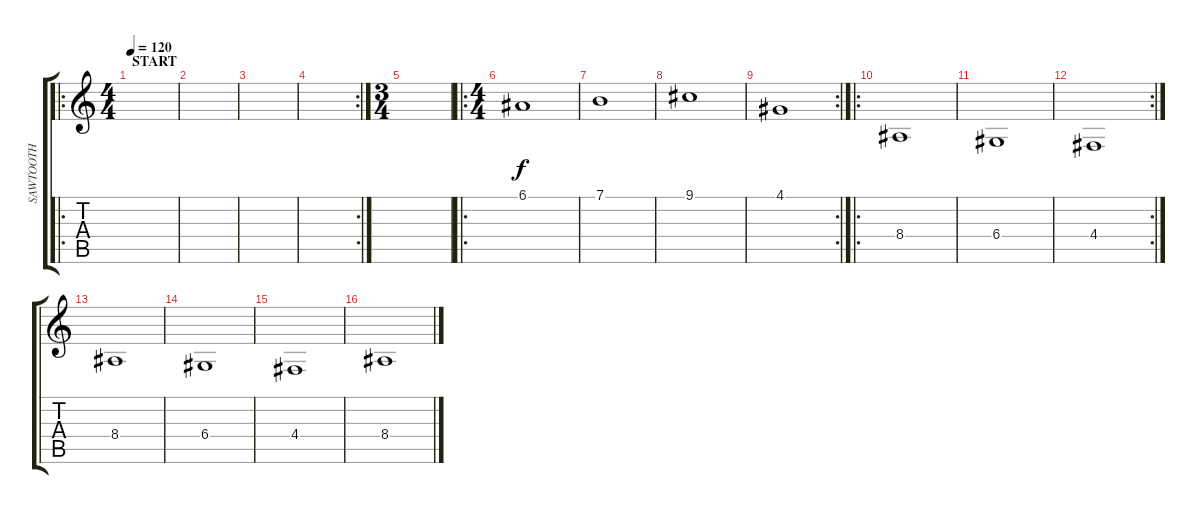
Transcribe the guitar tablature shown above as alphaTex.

\track ("SAWTOOTH" "SAWTOOTH") {instrument lead2sawtooth}
\staff {score tabs}
\tuning (E4 B3 G3 D3 A2 E2) {hide}
\ro
\ts (4 4)
\section ("" "START")
\tempo 120
\clef g2
\ks c
|
|
|
\rc 2
|
\ts (3 4)
|
\ro
\ts (4 4)
6.1.1 |
7.1.1 |
9.1.1 |
\rc 2
4.1.1 |
\ro
8.4.1 |
6.4.1 |
\rc 2
4.4.1 |
8.4.1 |
6.4.1 |
4.4.1 |
8.4.1
